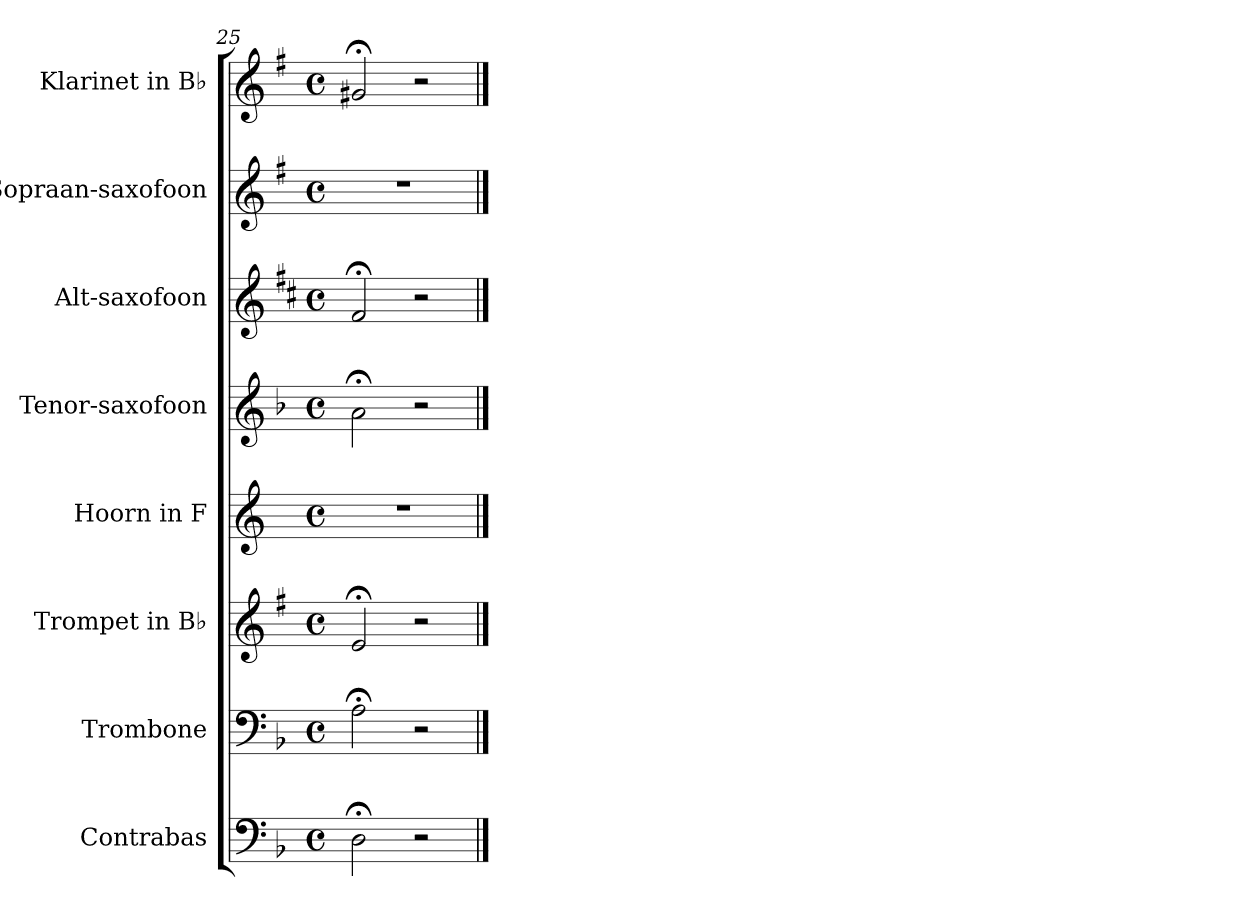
**kern	**kern	**kern	**kern	**kern	**kern	**kern	**kern
*part8	*part7	*part6	*part5	*part4	*part3	*part2	*part1
*staff8	*staff7	*staff6	*staff5	*staff4	*staff3	*staff2	*staff1
*I"Contrabas	*I"Trombone	*I"Trompet in B♭	*I"Hoorn in F	*I"Tenor-saxofoon	*I"Alt-saxofoon	*I"Sopraan-saxofoon	*I"Klarinet in B♭
*I'Ca. Bs.	*I'Tbn.	*	*	*I'T. Sax.	*I'A. Sax.	*I'S. Sax.	*
*clefF4	*clefF4	*clefG2	*clefG2	*clefG2	*clefG2	*clefG2	*clefG2
*ITrd7c12	*	*ITrd1c2	*ITrd4c7	*ITrd8c14	*ITrd5c9	*ITrd1c2	*ITrd1c2
*k[b-]	*k[b-]	*k[b-]	*k[b-]	*k[b-]	*k[b-]	*k[b-]	*k[b-]
*M4/4	*M4/4	*M4/4	*M4/4	*M4/4	*M4/4	*M4/4	*M4/4
*met(c)	*met(c)	*met(c)	*met(c)	*met(c)	*met(c)	*met(c)	*met(c)
=25	=25	=25	=25	=25	=25	=25	=25
2DD;<\	2A;<\	2d;</	1r	2A;<\	2A;</	1r	2f#X;</
2r	2r	2r	.	2r	2r	.	2r
==	==	==	==	==	==	==	==
*-	*-	*-	*-	*-	*-	*-	*-
